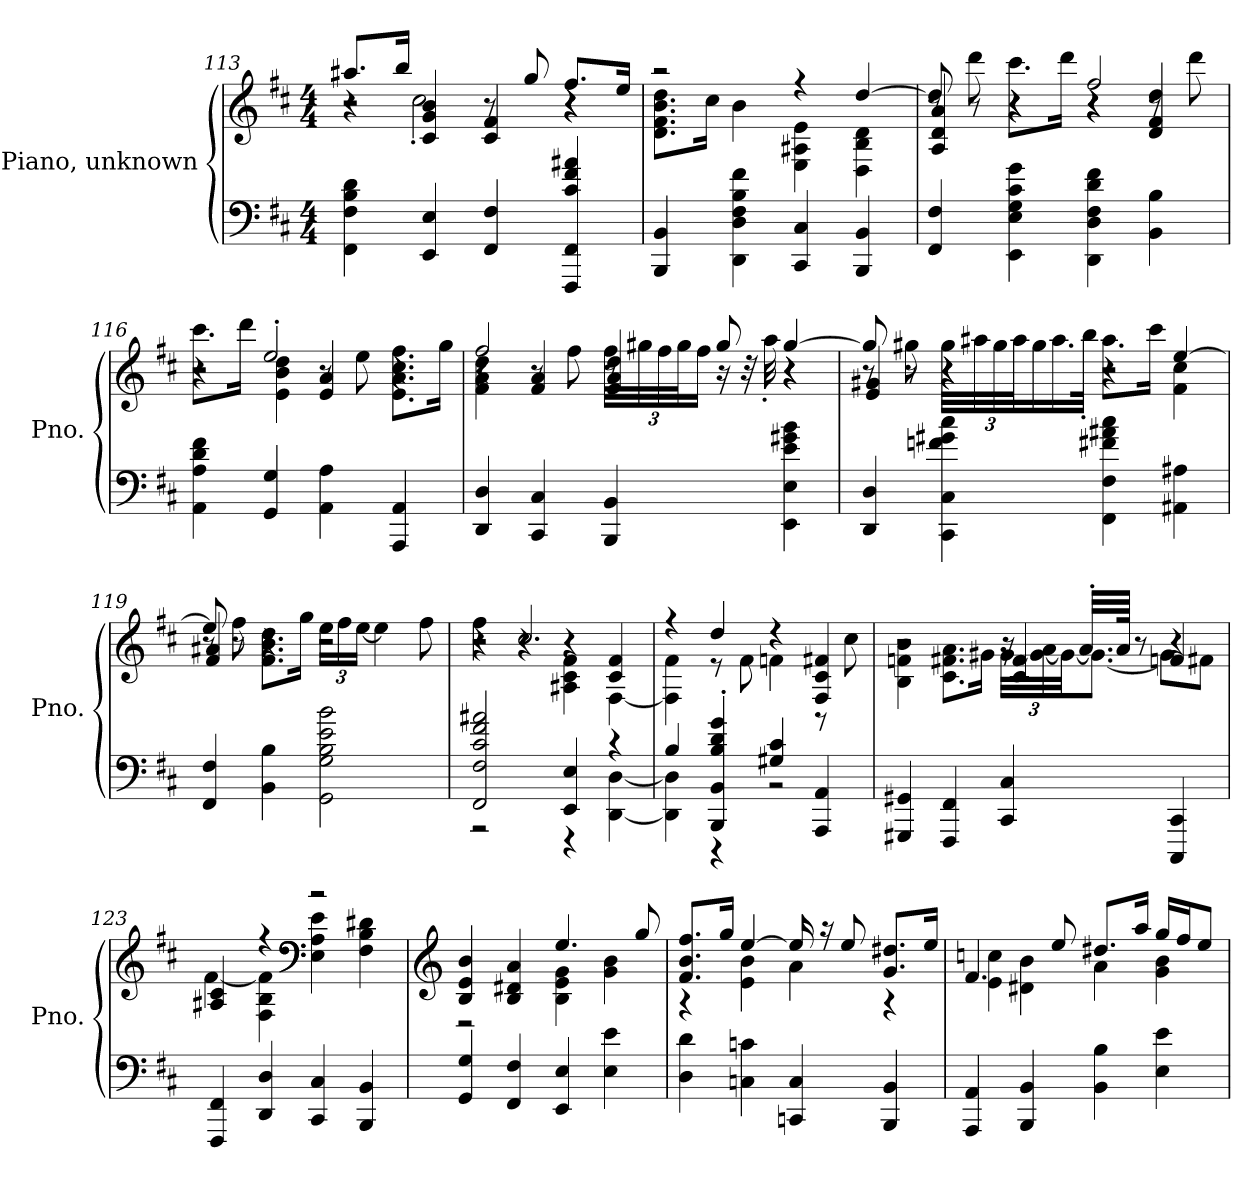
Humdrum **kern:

**kern	**kern
*part1	*part1
*staff2	*staff1
*I"Piano, unknown	*
*I'Pno.	*
!!LO:LB:g=z
*clefF4	*clefG2
*k[f#c#]	*k[f#c#]
*M4/4	*M4/4
=113	=113
*	*^
*	*	*^
4FF#\ 4F#\ 4B\ 4d\	8.aa#X/L	4r	2r
.	16bb/Jk	.	.
4EE/ 4E/	4c#/ 4g/ 4b/	2cc#'\	.
4FF#/ 4F#/	8r	.	4c#/ 4f#/
.	8gg/	.	.
4FFF#/ 4FF#/ 4c#/ 4f#/ 4a#X/	8.ff#/L	4r	4r
.	16ee/Jk	.	.
*	*	*v	*v
=114	=114	=114
4BBB/ 4BB/	2r	8.d\ 8.f#\ 8.b\ 8.dd\L
.	.	16cc#\Jk
4DD\ 4D\ 4F#\ 4B\ 4f#\	.	4b\
4CC#/ 4C#/	4r	4E\ 4A#X\ 4e\
4BBB/ 4BB/	[4dd/	4D\ 4B\ 4d\
=115	=115	=115
*	*	*^
4FF#/ 4F#/	8dd/]	8r	4A/ 4d/ 4a/
.	8r	8ddd\	.
4EE\ 4E\ 4G\ 4c#\ 4g\	4r	8.ccc#\L	4r
.	.	16ddd\Jk	.
4DD\ 4D\ 4F#\ 4d\ 4f#\	2ff#/	4r	4r
4BB\ 4B\	.	8r	4d/ 4f#/ 4dd/
.	.	8ddd\	.
=116	=116	=116	=116
4AA\ 4A\ 4d\ 4f#\	4r	8.ccc#\L	2r
.	.	16ddd\Jk	.
4GG/ 4G/	2ee'/	4e\ 4b\ 4dd\	.
4AA\ 4A\	.	8r	4e/ 4a/
.	.	8ee\	.
4AAA/ 4AA/	4r	8.e\ 8.a\ 8.cc#\ 8.ff#\L	4r
.	.	16gg\Jk	.
!!LO:PB:g=z	!!	!!
=117	=117	=117	=117
4DD/ 4D/	2ff#/	4f#\ 4a\ 4dd\	4r
4CC#/ 4C#/	.	8r	4f#/ 4a/
.	.	8ff#\	.
*	*	*Xbrackettup	*
4BBB/ 4BB/	8r	48ff#\LLL	4f#/ 4a/ 4dd/
.	.	48gg#X\	.
.	.	48ff#\	.
.	.	48gg#\J	.
.	.	24ff#\JJ	.
.	8gg#/	16r	.
.	.	32r	.
.	.	32aa'\	.
4EE\ 4E\ 4e\ 4g#X\ 4b\	[4gg#/	4r	4r
=118	=118	=118	=118
4DD/ 4D/	8gg#/]	8r	4e/ 4g#X/
.	8r	8gg#X\	.
4CC#\ 4C#\ 4fn\ 4g#X\ 4cc#\	4r	48gg#\LLL	4r
.	.	48aa#X\	.
.	.	48gg#\	.
.	.	48aa#\J	.
.	.	24gg#\	.
.	.	16.aa#\	.
.	.	32bb'\JJk	.
4FF#\ 4F#\ 4f#X\ 4a#X\ 4cc#\	4r	8.aa#\L	2r
.	.	16ccc#\Jk	.
4AA#X\ 4A#X\	[4ee/	4f#\ 4cc#\	.
=119	=119	=119	=119
4FF#/ 4F#/	8ee/]	8r	4f#/ 4a#X/
.	8r	8ff#\	.
4BB\ 4B\	4r	8.f#\ 8.b\ 8.dd\L	4r
.	.	16gg\Jk	.
2GG\ 2G\ 2B\ 2e\ 2b\	2r	24ee\LL	2r
.	.	24ff#\	.
.	.	[24ee\JJ	.
.	.	4ee\]	.
.	.	8ff#\	.
!!LO:LB:g=z	!!	!!
=120	=120	=120	=120
*^	*	*	*
2FF#/ 2F#/ 2c#/ 2f#/ 2a#X/	2r	4r	4ff#\	2r
.	.	2.cc#/	4r	.
4EE/ 4E/	4r	.	4A#X\ 4c#\ 4f#\	4r
4r	[4DD\ [4D\	.	[4F#\	4c#/ 4f#/
*	*	*	*v	*v
=121	=121	=121	=121
4B/	4DD\] 4D\]	4r	4F#\] 4f#\
4BBB/' 4BB/' 4B/' 4d/' 4g/'	4r	4dd/	8r
.	.	.	8f#\
4G#X/ 4c#/	2r	4r	4fn\
4AAA/ 4AA/	.	4F#/ 4c#/ 4f#X/	8r
.	.	.	8cc#\
*v	*v	*	*
=122	=122	=122
*	*	*^
4GGG#X/ 4GG#X/	2r	4B\ 4fn\ 4b\	2r
4FFF#/ 4FF#/	.	8.c#\ 8.f#X\ 8.a\L	.
.	.	16g#X\Jk	.
4CC#/ 4C#/	16r	[48g#\LLL	4c#/ 4f#/
.	.	48g#\_ 48a\	.
.	.	48g#\JJ_	.
.	32.a'/LLL	8.g#\J_	.
.	64a/JJJk	.	.
.	8r	.	.
4CCC#/ 4CC#/	4fn/	8g#\L]	4r
.	.	8f#X\J	.
*	*	*v	*v
=123	=123	=123
4FFF#/ 4FF#/	4A#X/ 4c#/	[4f#\
4DD/ 4D/	4r	4F#\ 4B\ 4f#\]
*	*clefF4	*
4CC#/ 4C#/	2r	4E\ 4A#\ 4e\
4BBB/ 4BB/	.	4F#\ 4B\ 4d#X\
!!LO:LB:g=z	!!
=124	=124	=124
*	*clefG2	*
4GG/ 4G/	4B/ 4e/ 4b/	2r
4FF#/ 4F#/	4B/ 4d#X/ 4a/	.
4EE/ 4E/	4.ee/	4B\ 4e\ 4g\
4E\ 4e\	.	4g\ 4b\
.	8gg/	.
=125	=125	=125
4D\ 4d\	8.f#/ 8.b/ 8.ff#/L	4r
.	16gg/Jk	.
4Cn\ 4cn\	[4ee/	4e\ 4b\
4CCn/ 4C/	16ee/]	4a\
.	16r	.
.	8ee/	.
4BBB/ 4BB/	8.g/ 8.dd#X/L	4r
.	16ee/Jk	.
=126	=126	=126
4AAA/ 4AA/	4.f#/	4e\ 4ccn\
4BBB/ 4BB/	.	4d#X\ 4b\
.	8ee/	.
4BB\ 4B\	8.dd#X/L	4a\
.	16aa/Jk	.
4E\ 4e\	16gg/LL	4g\ 4b\
.	16ff#/J	.
.	8ee/J	.
*	*v	*v
=	=
*-	*-
